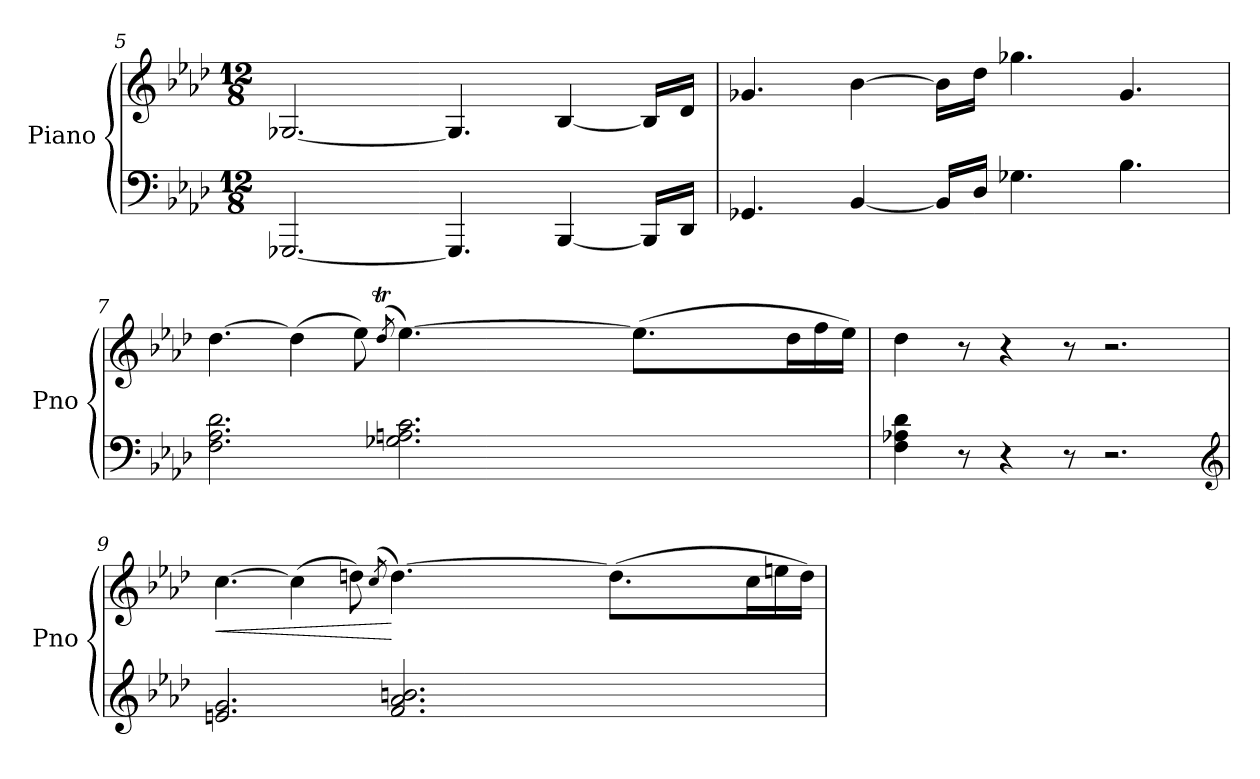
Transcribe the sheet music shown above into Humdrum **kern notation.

**kern	**kern	**dynam
*part1	*part1	*part1
*staff2	*staff1	*staff1/2
*I"Piano	*	*
*I'Pno	*	*
*clefF4	*clefG2	*
*k[b-e-a-d-]	*k[b-e-a-d-]	*
*A-:	*A-:	*
*M12/8	*M12/8	*
=5	=5	=5
[2.GGG-X/	[2.G-X/	.
4.GGG-/]	4.G-/]	.
[4BBB-/	[4B-/	.
16BBB-/LL]	16B-/LL]	.
16DD-/JJ	16d-/JJ	.
!!LO:LB:g=z
=6	=6	=6
4.GG-X/	4.g-X/	.
[4BB-/	[4b-\	.
16BB-/LL]	16b-\LL]	.
16D-/JJ	16dd-\JJ	.
4.G-X\	4.gg-X\	.
4.B-\	4.g-/	.
=7	=7	=7
*	*^	*
2.F\ 2.A-\ 2.d-\	[4.dd-\	2.ryy	.
.	(4dd-\]	.	.
.	8ee-\)	.	.
.	(8qdd-T/	.	.
*	*	*Xtuplet	*
2.G-X\ 2.An\ 2.c\	[4.ee-TTTT\)	24dd-yy	.
.	.	24ee-yy	.
.	.	24ffyy	.
.	.	24ee-yy	.
.	.	24ffyy	.
.	.	24ee-yy	.
!	!	!LO:N:vis=16	!
.	.	480%17ffyy	.
!	!	!LO:N:vis=16	!
.	.	480%17ee-yy	.
!	!	!LO:N:vis=16	!
.	.	480%17ffyy	.
!	!	!LO:N:vis=16	!
.	.	480%17ee-yy	.
.	(8.ee-\L]	.	.
!	!	!LO:N:vis=16	!
.	.	480%17ffyy	.
!	!	!LO:N:vis=16	!
.	.	480%17ee-yy	.
!	!	!LO:N:vis=16	!
.	.	480%17ffyy	.
.	.	480ryy	.
.	.	48ee-yy	.
.	.	48ffyy	.
.	.	48ee-yy	.
.	16dd-\L	8.ryy	.
.	16ff\	.	.
.	16ee-\JJ)	.	.
*	*v	*v	*
=8	=8	=8
4F\ 4A-X\ 4d-\	4dd-\	.
8r	8r	.
4r	4r	.
8r	8r	.
2.r	2.r	.
*clefG2	*	*
=9	=9	=9
!	!	!LO:HP:b
*	*^	*
2.en/ 2.g/	[4.cc\	2.ryy	<
.	(4cc\]	.	.
.	8ddn\)	.	.
.	(8qcc/	.	.
2.f/ 2.a-/ 2.bn/	[4.dd\)	24ccyy	[
.	.	24ddTTTtyy	.
.	.	24eenyy	.
.	.	24ddyy	.
.	.	24eeyy	.
.	.	24ddyy	.
!	!	!LO:N:vis=16	!
.	.	480%17eeyy	.
!	!	!LO:N:vis=16	!
.	.	480%17ddyy	.
!	!	!LO:N:vis=16	!
.	.	480%17eeyy	.
!	!	!LO:N:vis=16	!
.	.	480%17ddyy	.
.	(8.dd\L]	.	.
!	!	!LO:N:vis=16	!
.	.	480%17eeyy	.
!	!	!LO:N:vis=16	!
.	.	480%17ddTTTyy	.
!	!	!LO:N:vis=16	!
.	.	480%17eeyy	.
.	.	480ryy	.
.	.	48ddyy	.
.	.	48eeyy	.
.	.	48ddyy	.
.	16cc\L	8.ryy	.
.	16een\	.	.
.	16dd\JJ)	.	.
*	*v	*v	*
=	=	=
*-	*-	*-
